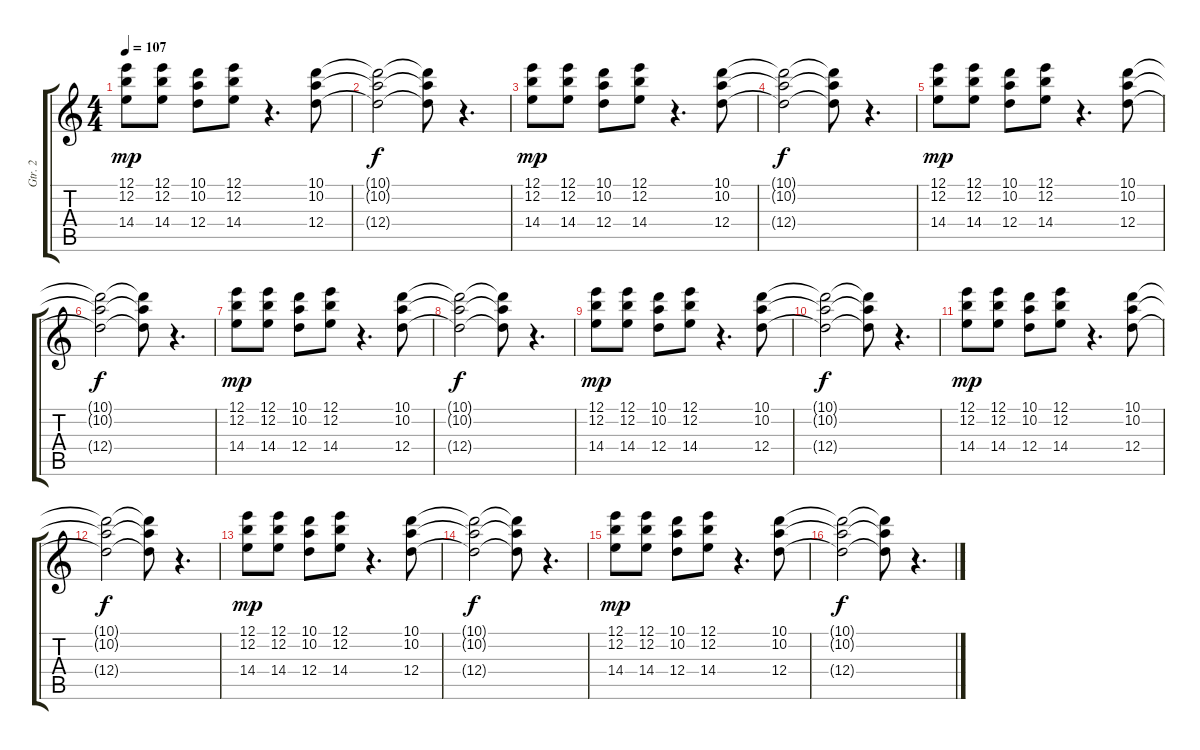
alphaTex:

\track ("Gtr. 2" "Gtr. 2") {instrument electricguitarclean}
\staff {score tabs}
\tuning (E4 B3 G3 D3 A2 E2) {hide}
\ts (4 4)
\tempo 107
\clef g2
\ks c
(12.1 12.2 14.4).8{dy mp} (12.1 12.2 14.4).8 (10.1 10.2 12.4).8 (12.1 12.2 14.4).8 r.4{d} (10.1 10.2 12.4).8 |
(10.1{t} 10.2{t} 12.4{t}).2{dy f} (10.1{t} 10.2{t} 12.4{t}).8 r.4{d} |
(12.1 12.2 14.4).8{dy mp} (12.1 12.2 14.4).8 (10.1 10.2 12.4).8 (12.1 12.2 14.4).8 r.4{d} (10.1 10.2 12.4).8 |
(10.1{t} 10.2{t} 12.4{t}).2{dy f} (10.1{t} 10.2{t} 12.4{t}).8 r.4{d} |
(12.1 12.2 14.4).8{dy mp} (12.1 12.2 14.4).8 (10.1 10.2 12.4).8 (12.1 12.2 14.4).8 r.4{d} (10.1 10.2 12.4).8 |
(10.1{t} 10.2{t} 12.4{t}).2{dy f} (10.1{t} 10.2{t} 12.4{t}).8 r.4{d} |
(12.1 12.2 14.4).8{dy mp} (12.1 12.2 14.4).8 (10.1 10.2 12.4).8 (12.1 12.2 14.4).8 r.4{d} (10.1 10.2 12.4).8 |
(10.1{t} 10.2{t} 12.4{t}).2{dy f} (10.1{t} 10.2{t} 12.4{t}).8 r.4{d} |
(12.1 12.2 14.4).8{dy mp} (12.1 12.2 14.4).8 (10.1 10.2 12.4).8 (12.1 12.2 14.4).8 r.4{d} (10.1 10.2 12.4).8 |
(10.1{t} 10.2{t} 12.4{t}).2{dy f} (10.1{t} 10.2{t} 12.4{t}).8 r.4{d} |
(12.1 12.2 14.4).8{dy mp} (12.1 12.2 14.4).8 (10.1 10.2 12.4).8 (12.1 12.2 14.4).8 r.4{d} (10.1 10.2 12.4).8 |
(10.1{t} 10.2{t} 12.4{t}).2{dy f} (10.1{t} 10.2{t} 12.4{t}).8 r.4{d} |
(12.1 12.2 14.4).8{dy mp} (12.1 12.2 14.4).8 (10.1 10.2 12.4).8 (12.1 12.2 14.4).8 r.4{d} (10.1 10.2 12.4).8 |
(10.1{t} 10.2{t} 12.4{t}).2{dy f} (10.1{t} 10.2{t} 12.4{t}).8 r.4{d} |
(12.1 12.2 14.4).8{dy mp} (12.1 12.2 14.4).8 (10.1 10.2 12.4).8 (12.1 12.2 14.4).8 r.4{d} (10.1 10.2 12.4).8 |
(10.1{t} 10.2{t} 12.4{t}).2{dy f} (10.1{t} 10.2{t} 12.4{t}).8 r.4{d}
